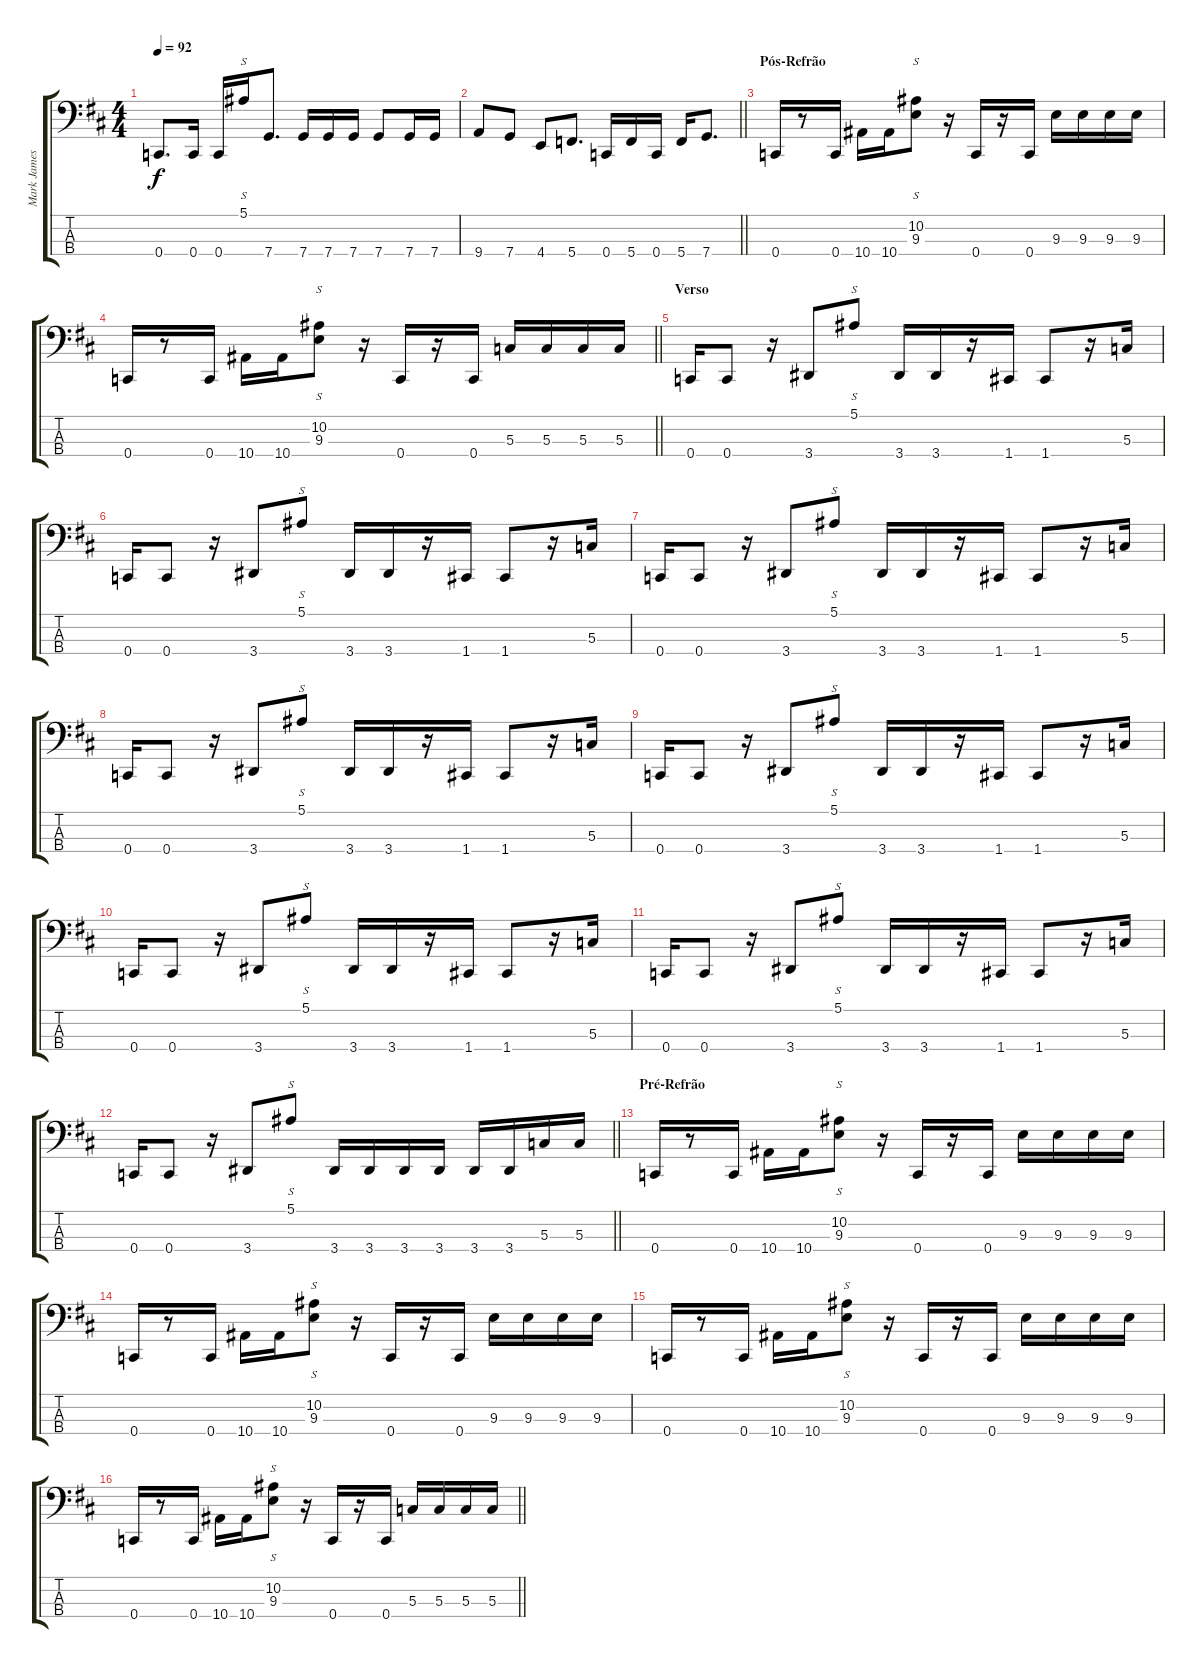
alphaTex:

\track ("Mark James" "Mark James") {instrument electricbassfinger}
\staff {score tabs}
\tuning (F2 C2 G1 C1) {hide}
\ts (4 4)
\tempo 92
\clef f4
\ks d
0.4.8{d dy f} 0.4.16 0.4.16 5.1.16{s} 7.4.8{d} 7.4.16 7.4.16 7.4.16 7.4.8 7.4.16 7.4.16 |
\barLineRight lightlight
9.4.8 7.4.8 4.4.8 5.4.8{d} 0.4.16 5.4.16 0.4.16 5.4.16 7.4.8{d} |
\section ("" "Pós-Refrão")
0.4.16 r.8 0.4.16 10.4.16 10.4.16 (10.2 9.3).8{s} r.16 0.4.16 r.16 0.4.16 9.3.16 9.3.16 9.3.16 9.3.16 |
\barLineRight lightlight
0.4.16 r.8 0.4.16 10.4.16 10.4.16 (10.2 9.3).8{s} r.16 0.4.16 r.16 0.4.16 5.3.16 5.3.16 5.3.16 5.3.16 |
\section ("" "Verso")
0.4.16 0.4.8 r.16 3.4.8 5.1.8{s} 3.4.16 3.4.16 r.16 1.4.16 1.4.8 r.16 5.3.16 |
0.4.16 0.4.8 r.16 3.4.8 5.1.8{s} 3.4.16 3.4.16 r.16 1.4.16 1.4.8 r.16 5.3.16 |
0.4.16 0.4.8 r.16 3.4.8 5.1.8{s} 3.4.16 3.4.16 r.16 1.4.16 1.4.8 r.16 5.3.16 |
0.4.16 0.4.8 r.16 3.4.8 5.1.8{s} 3.4.16 3.4.16 r.16 1.4.16 1.4.8 r.16 5.3.16 |
0.4.16 0.4.8 r.16 3.4.8 5.1.8{s} 3.4.16 3.4.16 r.16 1.4.16 1.4.8 r.16 5.3.16 |
0.4.16 0.4.8 r.16 3.4.8 5.1.8{s} 3.4.16 3.4.16 r.16 1.4.16 1.4.8 r.16 5.3.16 |
0.4.16 0.4.8 r.16 3.4.8 5.1.8{s} 3.4.16 3.4.16 r.16 1.4.16 1.4.8 r.16 5.3.16 |
\barLineRight lightlight
0.4.16 0.4.8 r.16 3.4.8 5.1.8{s} 3.4.16 3.4.16 3.4.16 3.4.16 3.4.16 3.4.16 5.3.16 5.3.16 |
\section ("" "Pré-Refrão")
0.4.16 r.8 0.4.16 10.4.16 10.4.16 (10.2 9.3).8{s} r.16 0.4.16 r.16 0.4.16 9.3.16 9.3.16 9.3.16 9.3.16 |
0.4.16 r.8 0.4.16 10.4.16 10.4.16 (10.2 9.3).8{s} r.16 0.4.16 r.16 0.4.16 9.3.16 9.3.16 9.3.16 9.3.16 |
0.4.16 r.8 0.4.16 10.4.16 10.4.16 (10.2 9.3).8{s} r.16 0.4.16 r.16 0.4.16 9.3.16 9.3.16 9.3.16 9.3.16 |
\barLineRight lightlight
0.4.16 r.8 0.4.16 10.4.16 10.4.16 (10.2 9.3).8{s} r.16 0.4.16 r.16 0.4.16 5.3.16 5.3.16 5.3.16 5.3.16
